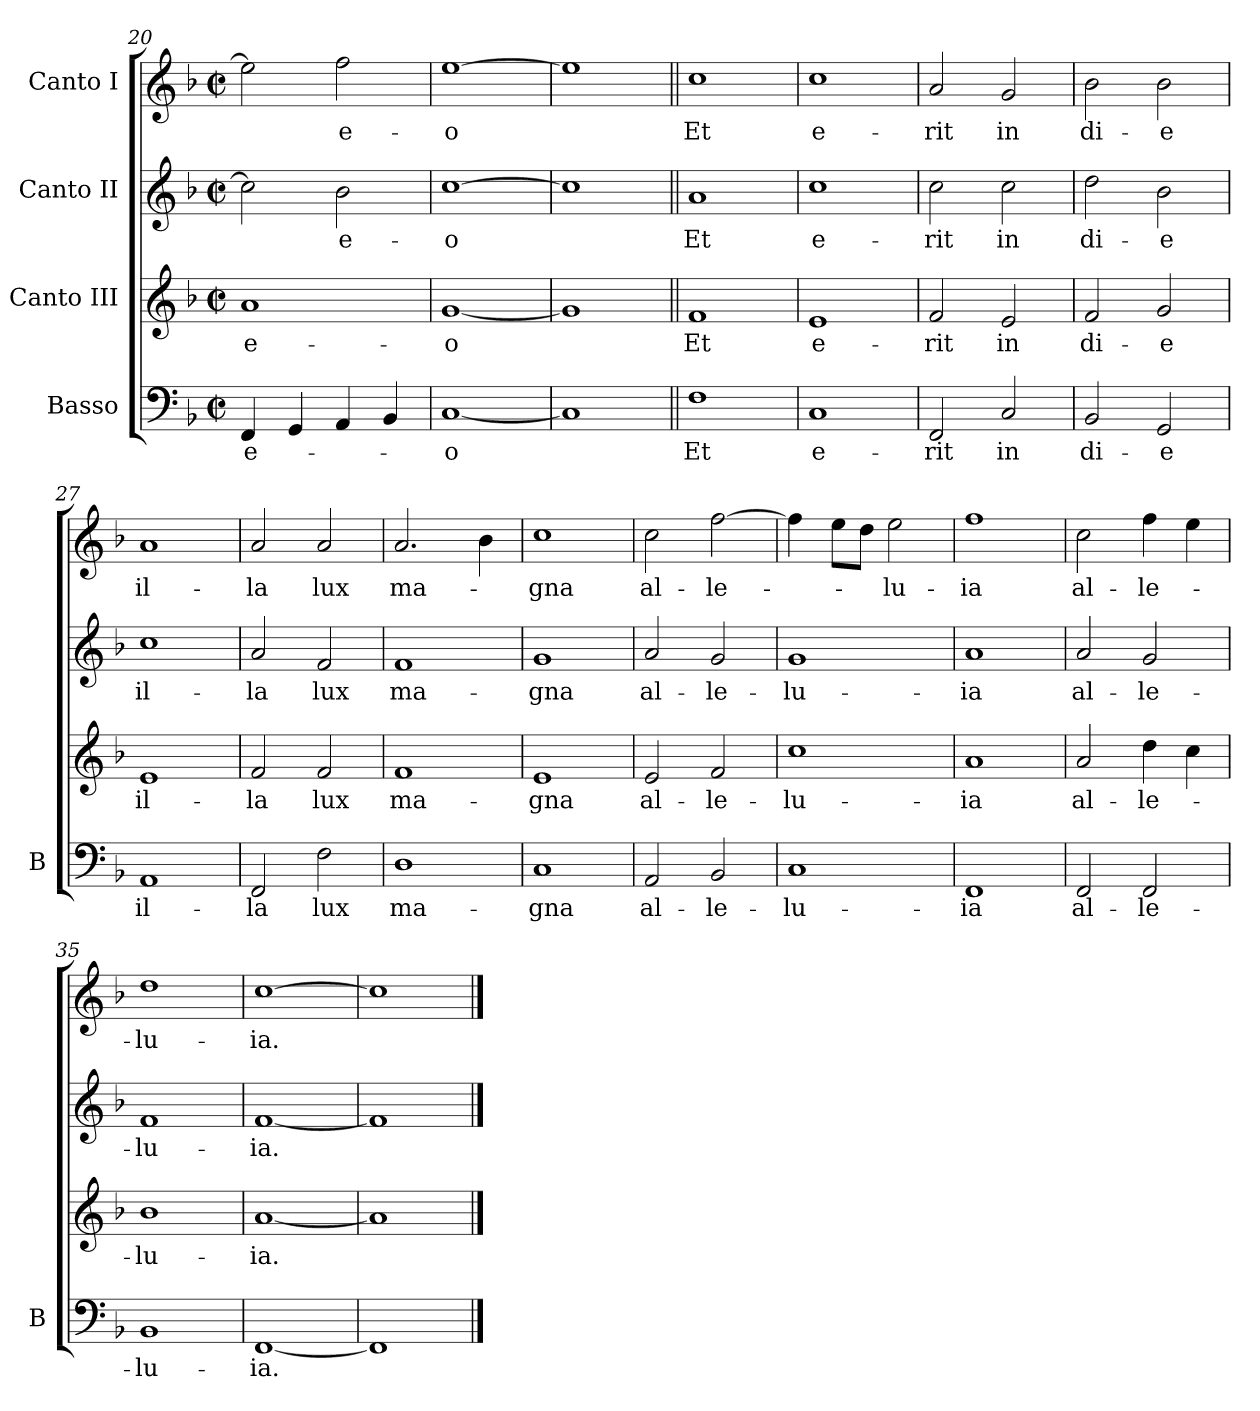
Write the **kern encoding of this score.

**kern	**text	**kern	**text	**kern	**text	**kern	**text
*part4	*part4	*part3	*part3	*part2	*part2	*part1	*part1
*staff4	*staff4	*staff3	*staff3	*staff2	*staff2	*staff1	*staff1
*I"Basso	*	*I"Canto III	*	*I"Canto II	*	*I"Canto I	*
*I'B	*	*	*	*	*	*	*
*clefF4	*	*clefG2	*	*clefG2	*	*clefG2	*
*k[b-]	*	*k[b-]	*	*k[b-]	*	*k[b-]	*
*M2/2	*	*M2/2	*	*M2/2	*	*M2/2	*
*met(c|)	*	*met(c|)	*	*met(c|)	*	*met(c|)	*
=20	=20	=20	=20	=20	=20	=20	=20
4FF/	e-	1a	e-	2cc\]	.	2ee\]	.
4GG/	.	.	.	.	.	.	.
4AA/	.	.	.	2b-\	e-	2ff\	e-
4BB-/	.	.	.	.	.	.	.
=21	=21	=21	=21	=21	=21	=21	=21
[1C	-o	[1g	-o	[1cc	-o	[1ee	-o
=22	=22	=22	=22	=22	=22	=22	=22
1C]	.	1g]	.	1cc]	.	1ee]	.
=23||	=23||	=23||	=23||	=23||	=23||	=23||	=23||
1F	Et	1f	Et	1a	Et	1cc	Et
=24	=24	=24	=24	=24	=24	=24	=24
1C	e-	1e	e-	1cc	e-	1cc	e-
=25	=25	=25	=25	=25	=25	=25	=25
2FF/	-rit	2f/	-rit	2cc\	-rit	2a/	-rit
2C/	in	2e/	in	2cc\	in	2g/	in
=26	=26	=26	=26	=26	=26	=26	=26
2BB-/	di-	2f/	di-	2dd\	di-	2b-\	di-
2GG/	-e	2g/	-e	2b-\	-e	2b-\	-e
=27	=27	=27	=27	=27	=27	=27	=27
1AA	il-	1e	il-	1cc	il-	1a	il-
=28	=28	=28	=28	=28	=28	=28	=28
2FF/	-la	2f/	-la	2a/	-la	2a/	-la
2F\	lux	2f/	lux	2f/	lux	2a/	lux
=29	=29	=29	=29	=29	=29	=29	=29
1D	ma-	1f	ma-	1f	ma-	2.a/	ma-
.	.	.	.	.	.	4b-\	.
=30	=30	=30	=30	=30	=30	=30	=30
1C	-gna	1e	-gna	1g	-gna	1cc	-gna
=31	=31	=31	=31	=31	=31	=31	=31
2AA/	al-	2e/	al-	2a/	al-	2cc\	al-
2BB-/	-le-	2f/	-le-	2g/	-le-	[2ff\	-le-
=32	=32	=32	=32	=32	=32	=32	=32
1C	-lu-	1cc	-lu-	1g	-lu-	4ff\]	.
.	.	.	.	.	.	8ee\L	.
.	.	.	.	.	.	8dd\J	.
.	.	.	.	.	.	2ee\	-lu-
=33	=33	=33	=33	=33	=33	=33	=33
1FF	-ia	1a	-ia	1a	-ia	1ff	-ia
=34	=34	=34	=34	=34	=34	=34	=34
2FF/	al-	2a/	al-	2a/	al-	2cc\	al-
2FF/	-le-	4dd\	-le-	2g/	-le-	4ff\	-le-
.	.	4cc\	.	.	.	4ee\	.
=35	=35	=35	=35	=35	=35	=35	=35
1BB-	-lu-	1b-	-lu-	1f	-lu-	1dd	-lu-
=36	=36	=36	=36	=36	=36	=36	=36
[1FF	-ia.	[1a	-ia.	[1f	-ia.	[1cc	-ia.
=37	=37	=37	=37	=37	=37	=37	=37
1FF]	.	1a]	.	1f]	.	1cc]	.
==	==	==	==	==	==	==	==
*-	*-	*-	*-	*-	*-	*-	*-
